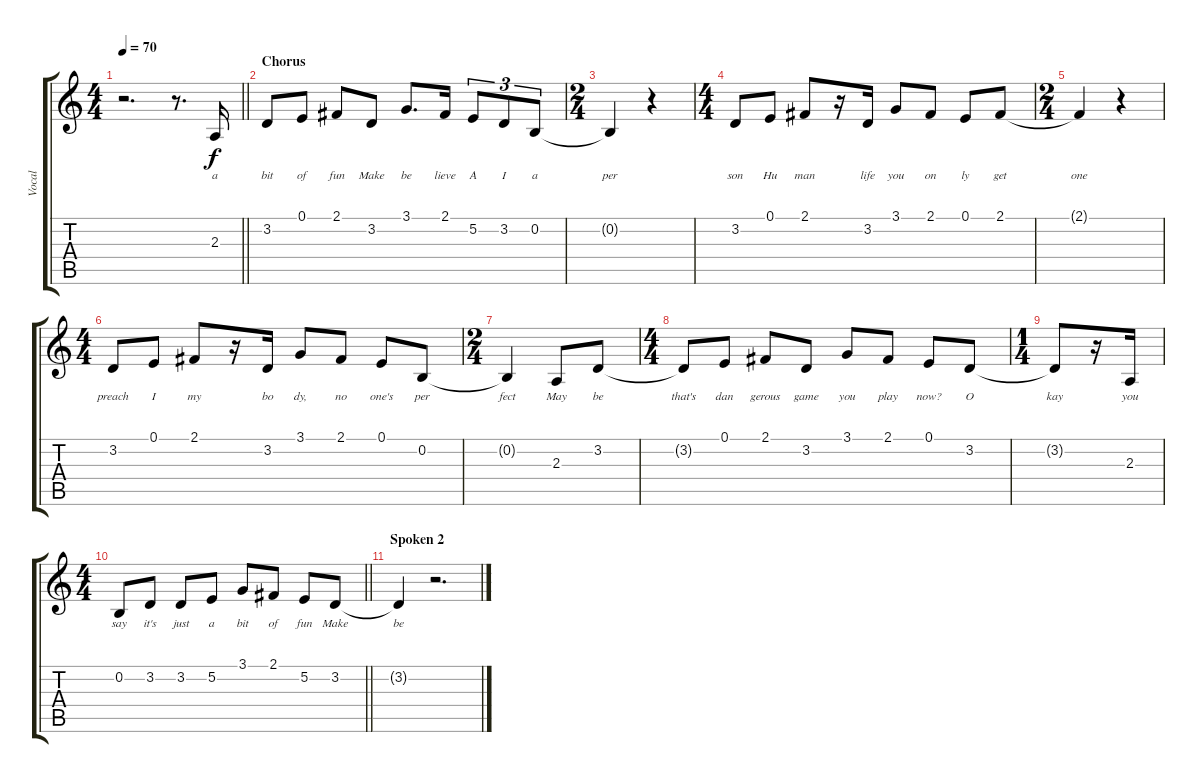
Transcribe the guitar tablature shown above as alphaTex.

\track ("Vocal" "Vocal") {instrument acousticgrandpiano}
\staff {score tabs}
\tuning (E4 B3 G3 D3 A2 E2) {hide}
\ts (4 4)
\tempo 70
\clef g2
\barLineRight lightlight
\ks c
r.2{d dy f} r.8{d} 2.3.16{lyrics (0 "a") lyrics (1 "") lyrics (2 "") lyrics (3 "") lyrics (4 "")} |
\section ("" "Chorus")
3.2.8{lyrics (0 "bit") lyrics (1 "") lyrics (2 "") lyrics (3 "") lyrics (4 "")} 0.1.8{lyrics (0 "of") lyrics (1 "") lyrics (2 "") lyrics (3 "") lyrics (4 "")} 2.1.8{lyrics (0 "fun") lyrics (1 "") lyrics (2 "") lyrics (3 "") lyrics (4 "")} 3.2.8{lyrics (0 "Make") lyrics (1 "") lyrics (2 "") lyrics (3 "") lyrics (4 "")} 3.1.8{d lyrics (0 "be") lyrics (1 "") lyrics (2 "") lyrics (3 "") lyrics (4 "")} 2.1.16{lyrics (0 "lieve") lyrics (1 "") lyrics (2 "") lyrics (3 "") lyrics (4 "")} 5.2.8{tu (3 2) lyrics (0 "A") lyrics (1 "") lyrics (2 "") lyrics (3 "") lyrics (4 "")} 3.2.8{tu (3 2) lyrics (0 "I") lyrics (1 "") lyrics (2 "") lyrics (3 "") lyrics (4 "")} 0.2.8{tu (3 2) lyrics (0 "a") lyrics (1 "") lyrics (2 "") lyrics (3 "") lyrics (4 "")} |
\ts (2 4)
0.2{t}.4{lyrics (0 "per") lyrics (1 "") lyrics (2 "") lyrics (3 "") lyrics (4 "")} r.4 |
\ts (4 4)
3.2.8{lyrics (0 "son") lyrics (1 "") lyrics (2 "") lyrics (3 "") lyrics (4 "")} 0.1.8{lyrics (0 "Hu") lyrics (1 "") lyrics (2 "") lyrics (3 "") lyrics (4 "")} 2.1.8{lyrics (0 "man") lyrics (1 "") lyrics (2 "") lyrics (3 "") lyrics (4 "")} r.16 3.2.16{lyrics (0 "life") lyrics (1 "") lyrics (2 "") lyrics (3 "") lyrics (4 "")} 3.1.8{lyrics (0 "you") lyrics (1 "") lyrics (2 "") lyrics (3 "") lyrics (4 "")} 2.1.8{lyrics (0 "on") lyrics (1 "") lyrics (2 "") lyrics (3 "") lyrics (4 "")} 0.1.8{lyrics (0 "ly") lyrics (1 "") lyrics (2 "") lyrics (3 "") lyrics (4 "")} 2.1.8{lyrics (0 "get") lyrics (1 "") lyrics (2 "") lyrics (3 "") lyrics (4 "")} |
\ts (2 4)
2.1{t}.4{lyrics (0 "one") lyrics (1 "") lyrics (2 "") lyrics (3 "") lyrics (4 "")} r.4 |
\ts (4 4)
3.2.8{lyrics (0 "preach") lyrics (1 "") lyrics (2 "") lyrics (3 "") lyrics (4 "")} 0.1.8{lyrics (0 "I") lyrics (1 "") lyrics (2 "") lyrics (3 "") lyrics (4 "")} 2.1.8{lyrics (0 "my") lyrics (1 "") lyrics (2 "") lyrics (3 "") lyrics (4 "")} r.16 3.2.16{lyrics (0 "bo") lyrics (1 "") lyrics (2 "") lyrics (3 "") lyrics (4 "")} 3.1.8{lyrics (0 "dy,") lyrics (1 "") lyrics (2 "") lyrics (3 "") lyrics (4 "")} 2.1.8{lyrics (0 "no") lyrics (1 "") lyrics (2 "") lyrics (3 "") lyrics (4 "")} 0.1.8{lyrics (0 "one's") lyrics (1 "") lyrics (2 "") lyrics (3 "") lyrics (4 "")} 0.2.8{lyrics (0 "per") lyrics (1 "") lyrics (2 "") lyrics (3 "") lyrics (4 "")} |
\ts (2 4)
0.2{t}.4{lyrics (0 "fect") lyrics (1 "") lyrics (2 "") lyrics (3 "") lyrics (4 "")} 2.3.8{lyrics (0 "May") lyrics (1 "") lyrics (2 "") lyrics (3 "") lyrics (4 "")} 3.2.8{lyrics (0 "be") lyrics (1 "") lyrics (2 "") lyrics (3 "") lyrics (4 "")} |
\ts (4 4)
3.2{t}.8{lyrics (0 "that's") lyrics (1 "") lyrics (2 "") lyrics (3 "") lyrics (4 "")} 0.1.8{lyrics (0 "dan") lyrics (1 "") lyrics (2 "") lyrics (3 "") lyrics (4 "")} 2.1.8{lyrics (0 "gerous") lyrics (1 "") lyrics (2 "") lyrics (3 "") lyrics (4 "")} 3.2.8{lyrics (0 "game") lyrics (1 "") lyrics (2 "") lyrics (3 "") lyrics (4 "")} 3.1.8{lyrics (0 "you") lyrics (1 "") lyrics (2 "") lyrics (3 "") lyrics (4 "")} 2.1.8{lyrics (0 "play") lyrics (1 "") lyrics (2 "") lyrics (3 "") lyrics (4 "")} 0.1.8{lyrics (0 "now?") lyrics (1 "") lyrics (2 "") lyrics (3 "") lyrics (4 "")} 3.2.8{lyrics (0 "O") lyrics (1 "") lyrics (2 "") lyrics (3 "") lyrics (4 "")} |
\ts (1 4)
3.2{t}.8{lyrics (0 "kay") lyrics (1 "") lyrics (2 "") lyrics (3 "") lyrics (4 "")} r.16 2.3.16{lyrics (0 "you") lyrics (1 "") lyrics (2 "") lyrics (3 "") lyrics (4 "")} |
\ts (4 4)
\barLineRight lightlight
0.2.8{lyrics (0 "say") lyrics (1 "") lyrics (2 "") lyrics (3 "") lyrics (4 "")} 3.2.8{lyrics (0 "it's") lyrics (1 "") lyrics (2 "") lyrics (3 "") lyrics (4 "")} 3.2.8{lyrics (0 "just") lyrics (1 "") lyrics (2 "") lyrics (3 "") lyrics (4 "")} 5.2.8{lyrics (0 "a") lyrics (1 "") lyrics (2 "") lyrics (3 "") lyrics (4 "")} 3.1.8{lyrics (0 "bit") lyrics (1 "") lyrics (2 "") lyrics (3 "") lyrics (4 "")} 2.1.8{lyrics (0 "of") lyrics (1 "") lyrics (2 "") lyrics (3 "") lyrics (4 "")} 5.2.8{lyrics (0 "fun") lyrics (1 "") lyrics (2 "") lyrics (3 "") lyrics (4 "")} 3.2.8{lyrics (0 "Make") lyrics (1 "") lyrics (2 "") lyrics (3 "") lyrics (4 "")} |
\section ("" "Spoken 2")
3.2{t}.4{lyrics (0 "be") lyrics (1 "") lyrics (2 "") lyrics (3 "") lyrics (4 "")} r.2{d}
